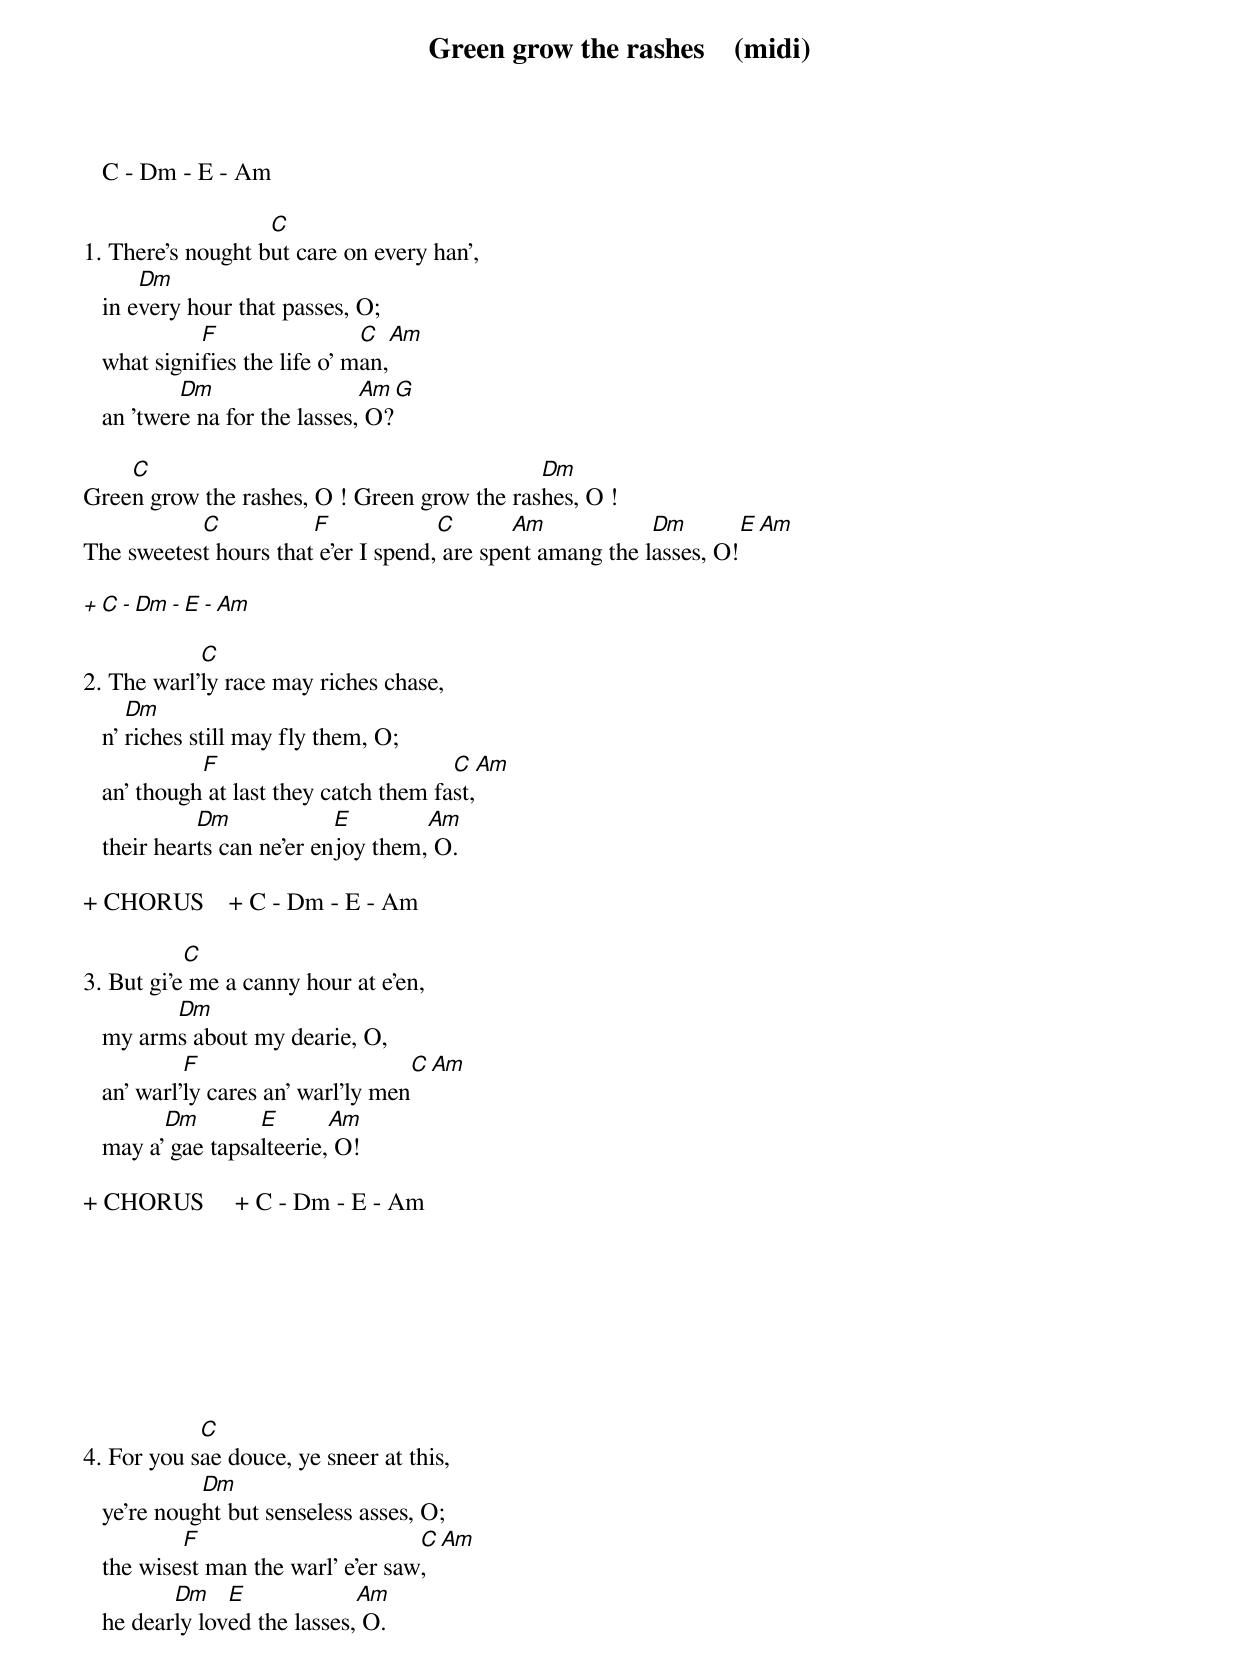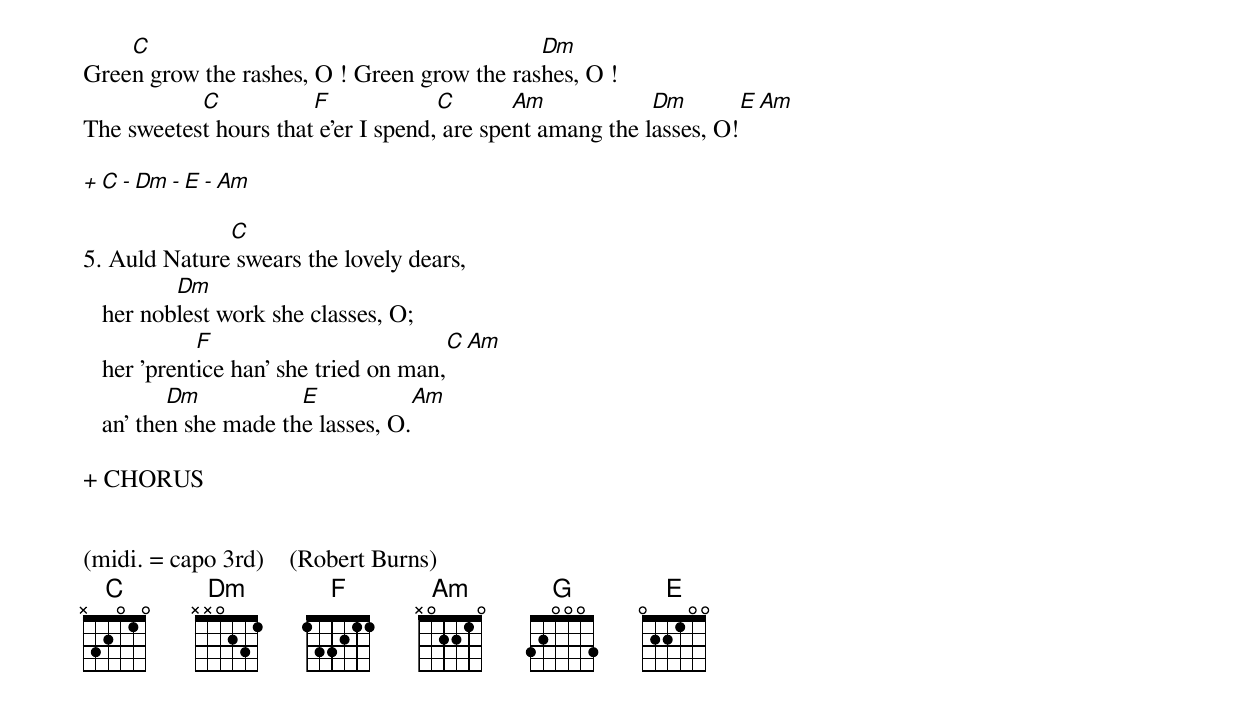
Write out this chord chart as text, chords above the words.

Green grow the rashes    (midi)

   C - Dm - E - Am

                   C
1. There's nought but care on every han',
       Dm
   in every hour that passes, O;
             F                 C       Am
   what signifies the life o' man,
           Dm                  Am        G
   an 'twere na for the lasses, O?

    C                                        Dm
Green grow the rashes, O ! Green grow the rashes, O !
           C           F             C       Am            Dm        E          Am
The sweetest hours that e'er I spend, are spent amang the lasses, O!

+ C - Dm - E - Am

            C
2. The warl'ly race may riches chase,
      Dm
   n' riches still may fly them, O;
             F                          C              Am
   an' though at last they catch them fast,
             Dm             E        Am
   their hearts can ne'er enjoy them, O.

+ CHORUS    + C - Dm - E - Am

           C
3. But gi'e me a canny hour at e'en,
         Dm
   my arms about my dearie, O,
            F                       C        Am
   an' warl'ly cares an' warl'ly men
         Dm        E       Am
   may a' gae tapsalteerie, O!

+ CHORUS     + C - Dm - E - Am








            C
4. For you sae douce, ye sneer at this,
             Dm
   ye're nought but senseless asses, O;
           F                        C          Am
   the wisest man the warl' e'er saw,
          Dm    E             Am
   he dearly loved the lasses, O.

    C                                        Dm
Green grow the rashes, O ! Green grow the rashes, O !
           C           F             C       Am            Dm       E            Am
The sweetest hours that e'er I spend, are spent amang the lasses, O!

+ C - Dm - E - Am

              C
5. Auld Nature swears the lovely dears,
          Dm
   her noblest work she classes, O;
             F                         C         Am
   her 'prentice han' she tried on man,
          Dm           E           Am
   an' then she made the lasses, O.

+ CHORUS


(midi. = capo 3rd)    (Robert Burns)
